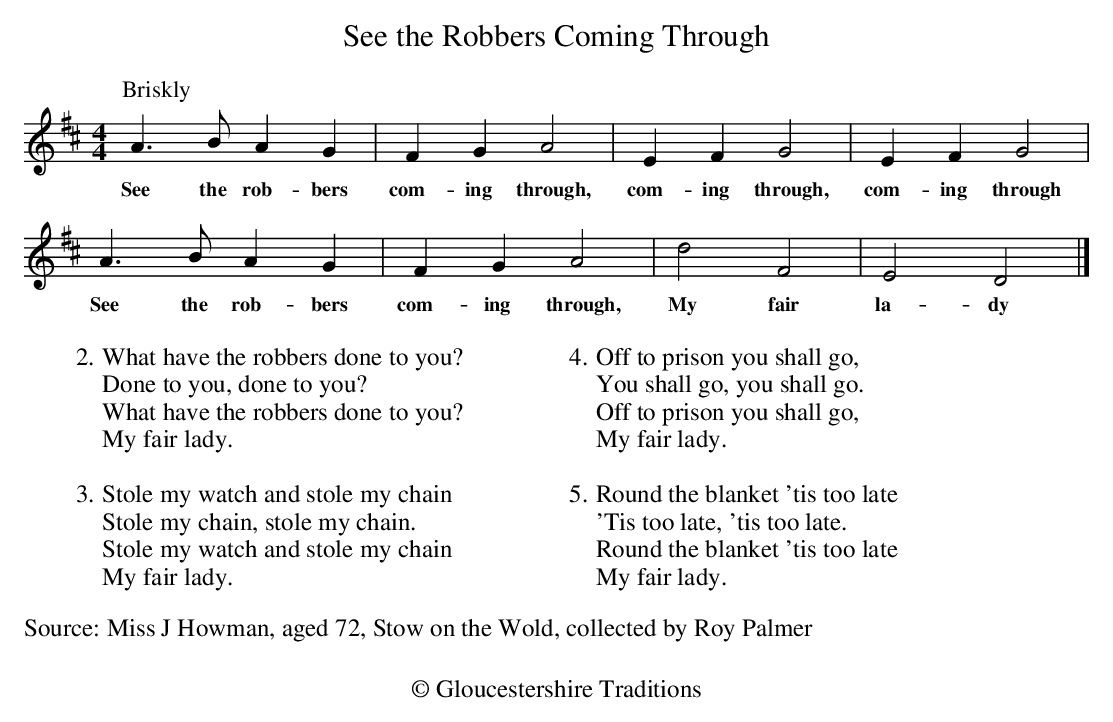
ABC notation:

X:1
T:See the Robbers Coming Through
M:4/4
L:1/4
K:Dmaj
[P:Briskly]A>BAG | FGA2 | EFG2 | EFG2 |
w:See the rob-bers com-ing through, com-ing through, com-ing through
A>BAG | FGA2 |d2F2 | E2D2 |]
w:See the rob-bers com-ing through, My fair la-dy
%%text
%%text
W:2.What have the robbers done to you?
W:Done to you, done to you?
W:What have the robbers done to you?
W:My fair lady.
W:
W:3.Stole my watch and stole my chain
W:Stole my chain, stole my chain.
W:Stole my watch and stole my chain
W:My fair lady.
W:
W:4.Off to prison you shall go,
W:You shall go, you shall go.
W:Off to prison you shall go,
W:My fair lady.
W:
W:5.Round the blanket 'tis too late
W:'Tis too late, 'tis too late.
W:Round the blanket 'tis too late
W:My fair lady.
